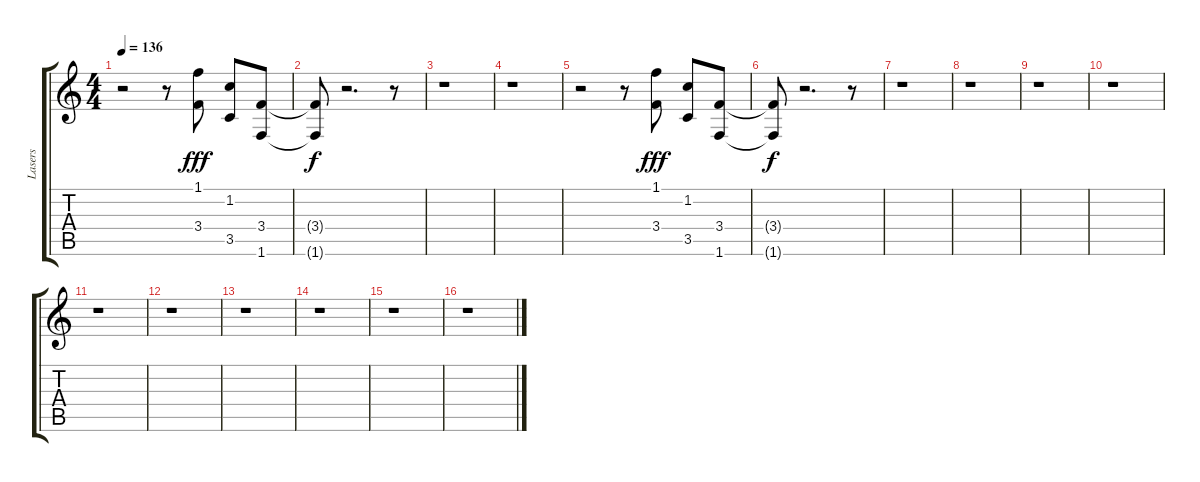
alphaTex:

\track ("Lasers" "Lasers") {instrument synthbass1}
\staff {score tabs}
\tuning (E4 B3 G3 D3 A2 E2) {hide}
\ts (4 4)
\tempo 136
\clef g2
\ks c
r.2{dy f} r.8 (1.1 3.4).8{dy fff} (1.2 3.5).8 (3.4 1.6).8 |
(3.4{t} 1.6{t}).8{dy f} r.2{d} r.8 |
r.1 |
r.1 |
r.2 r.8 (1.1 3.4).8{dy fff} (1.2 3.5).8 (3.4 1.6).8 |
(3.4{t} 1.6{t}).8{dy f} r.2{d} r.8 |
r.1 |
r.1 |
r.1 |
r.1 |
r.1 |
r.1 |
r.1 |
r.1 |
r.1 |
r.1
